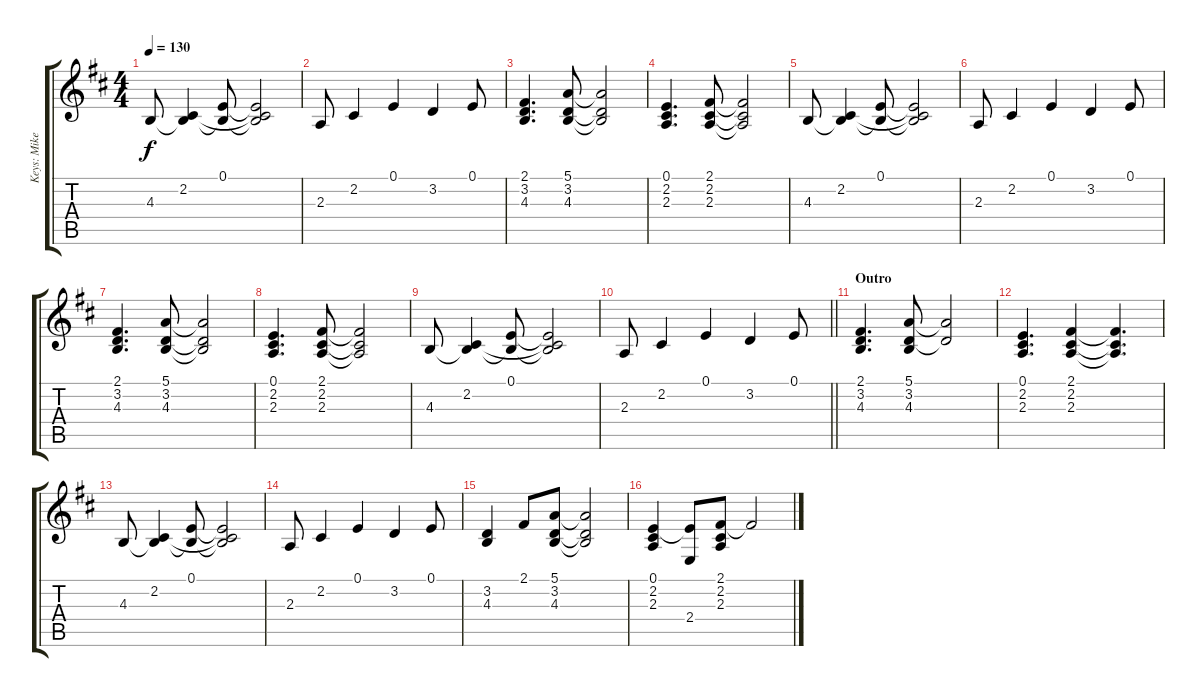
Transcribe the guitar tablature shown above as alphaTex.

\track ("Keys: Mike" "Keys: Mike") {instrument pad1newage}
\staff {score tabs}
\tuning (E4 B3 G3 D3 A2 E2) {hide}
\ts (4 4)
\tempo 130
\clef g2
\ks d
4.3.8{dy f} (2.2 4.3{t}).4 (0.1 4.3{t}).8 (0.1{t} 2.2{t} 4.3{t}).2 |
2.3.8 2.2.4 0.1.4 3.2.4 0.1.8 |
(2.1 3.2 4.3).4{d} (5.1 3.2 4.3).8 (5.1{t} 3.2{t} 4.3{t}).2 |
(0.1 2.2 2.3).4{d} (2.1 2.2 2.3).8 (2.1{t} 2.2{t} 2.3{t}).2 |
4.3.8 (2.2 4.3{t}).4 (0.1 4.3{t}).8 (0.1{t} 2.2{t} 4.3{t}).2 |
2.3.8 2.2.4 0.1.4 3.2.4 0.1.8 |
(2.1 3.2 4.3).4{d} (5.1 3.2 4.3).8 (5.1{t} 3.2{t} 4.3{t}).2 |
(0.1 2.2 2.3).4{d} (2.1 2.2 2.3).8 (2.1{t} 2.2{t} 2.3{t}).2 |
4.3.8 (2.2 4.3{t}).4 (0.1 4.3{t}).8 (0.1{t} 2.2{t} 4.3{t}).2 |
\barLineRight lightlight
2.3.8 2.2.4 0.1.4 3.2.4 0.1.8 |
\section ("" "Outro")
(2.1 3.2 4.3).4{d} (5.1 3.2 4.3).8 (5.1{t} 3.2{t}).2 |
(0.1 2.2 2.3).4{d} (2.1 2.2 2.3).4 (2.1{t} 2.2{t} 2.3{t}).4{d} |
4.3.8 (2.2 4.3{t}).4 (0.1 4.3{t}).8 (0.1{t} 2.2{t} 4.3{t}).2 |
2.3.8 2.2.4 0.1.4 3.2.4 0.1.8 |
(3.2 4.3).4 2.1.8 (5.1 3.2 4.3).8 (5.1{t} 3.2{t} 4.3{t}).2 |
(0.1 2.2 2.3).4 (0.1{t} 2.4).8 (2.1 2.2 2.3).8 2.1{t}.2
